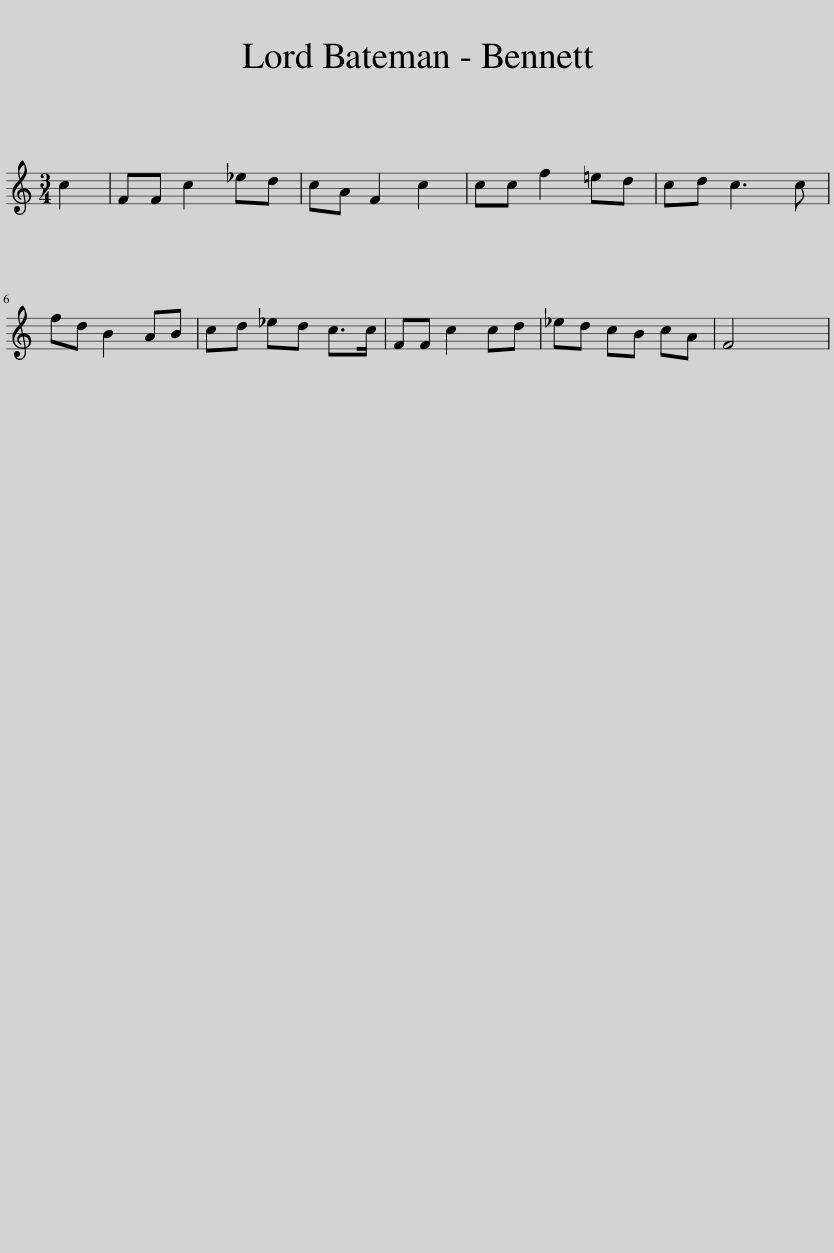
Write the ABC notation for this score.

X:1
L:1/8
M:3/4
I:linebreak $
K:C
V:1 treble
V:1
 c2 | FF c2 _ed | cA F2 c2 | cc f2 =ed | cd c3 c |$ %5
 fd B2 AB | cd _ed c>c | FF c2 cd | _ed cB cA | F4 x2 | %10
